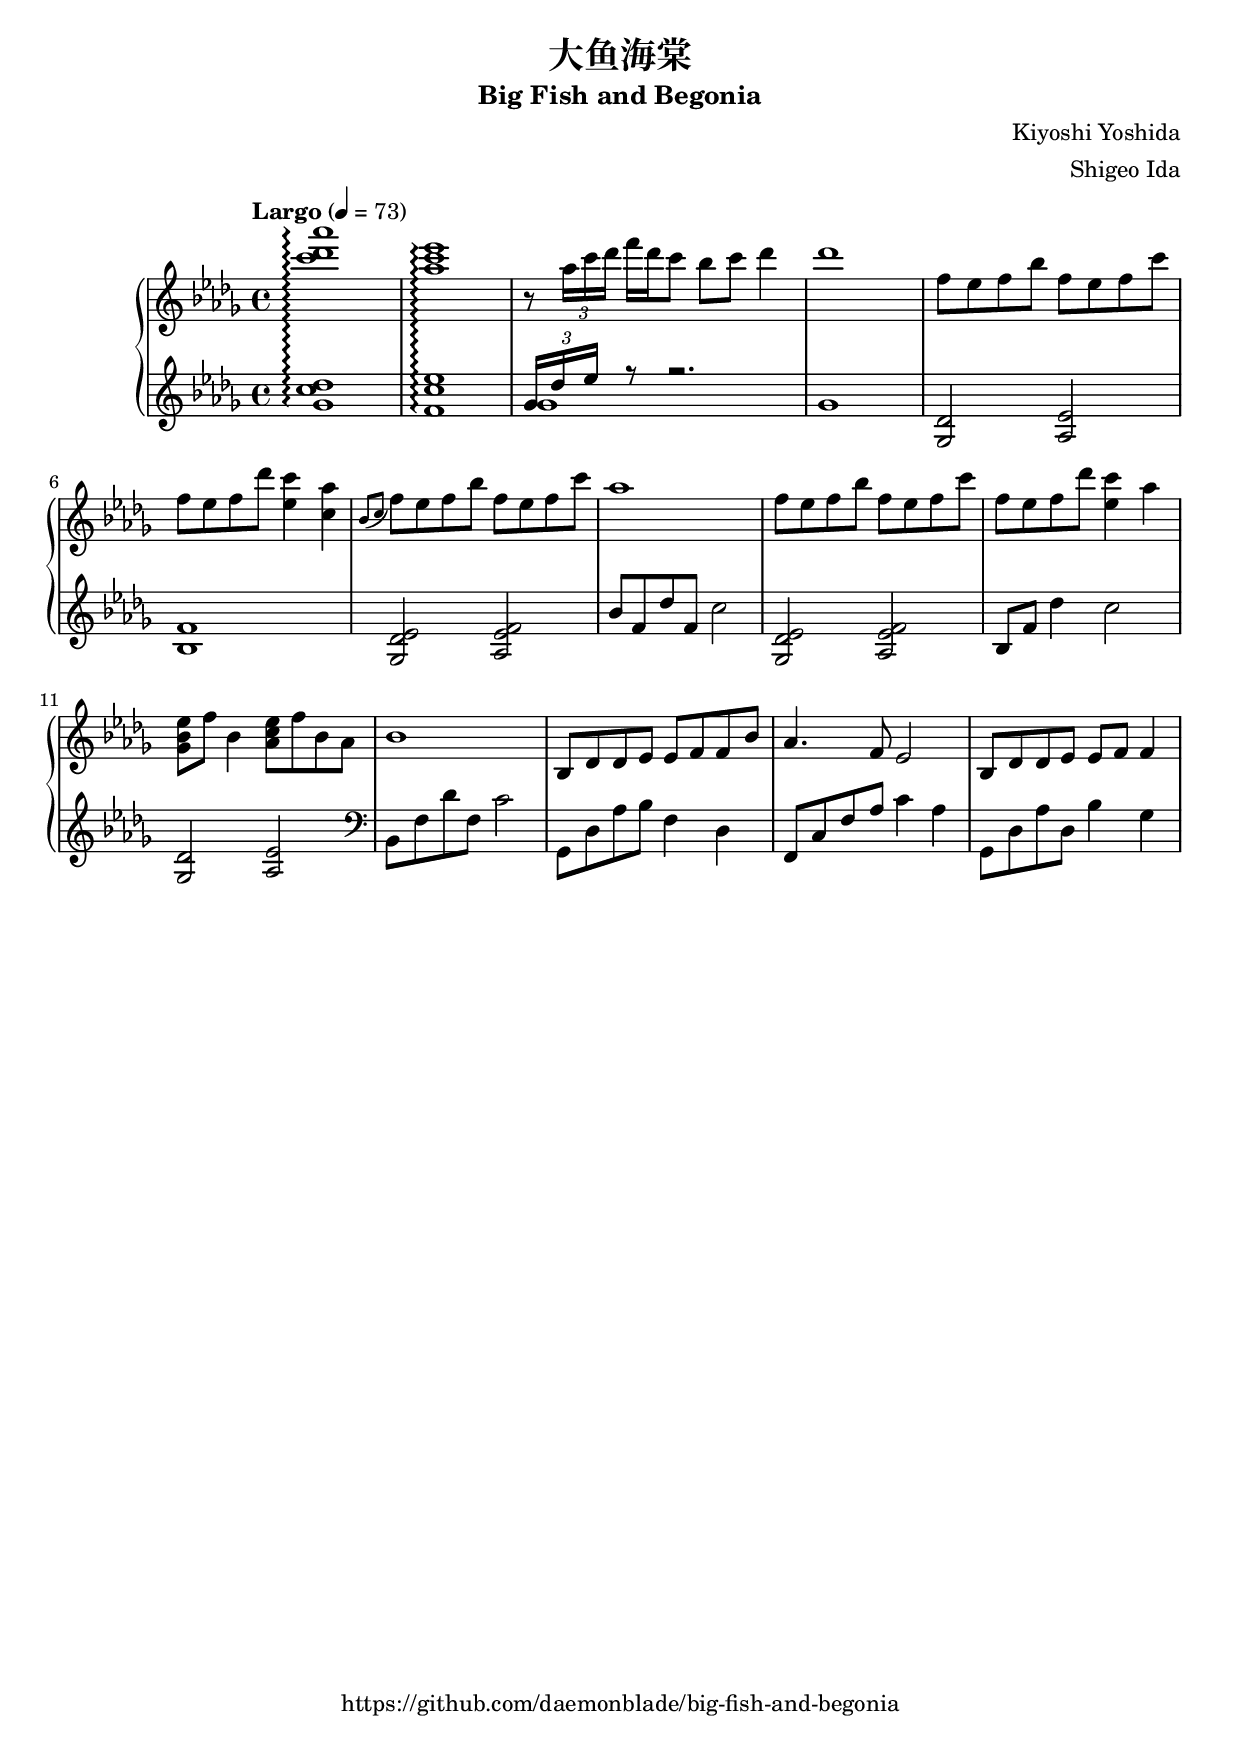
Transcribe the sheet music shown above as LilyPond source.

%
% Big Fish and Begonia
%
% copyright: 2019 Jonathan Chen
% source: https://github.com/daemonblade/big-fish-and-begonia
% style: indent 2 spaces, 80 cols, 1 bar/line
%
\version "2.19.82"

\header
{
  title = "大鱼海棠"
  subtitle = "Big Fish and Begonia"
  composer = "Kiyoshi Yoshida"
  arranger = "Shigeo Ida"
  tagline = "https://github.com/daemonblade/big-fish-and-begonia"
}

bfab_begin =
{
  \tempo "Largo" 4 = 73
  \time 4/4
  \key des \major
}

bfab_piano_upper = \relative c'''
{
  \clef treble
  <c des aes'>1\arpeggio
  <aes c ees>\arpeggio
  r8 \tuplet 3/2 {aes16 c des} f des c8 bes c des4
  des1
  f,8 ees f bes f ees f c'
  f, ees  f des' <ees, c'>4 <c aes'>
  \acciaccatura {bes8 c} f ees f bes f ees f c'
  aes1
  f8 ees f bes f ees f c'
  f, ees f des' <ees, c'>4 aes
  <ges, bes ees>8 f' bes,4 <aes c ees>8 f' bes, aes
  bes1
  bes,8 des des ees ees f f bes
  aes4. f8 ees2
  bes8 des des ees ees f f4
}

bfab_piano_lower = \relative c''
{
  \clef treble
  <ges c des>1\arpeggio
  <f c' ees>\arpeggio
  <<
    {
      \tuplet 3/4 {ges16 des' ees} r8 r2.
    } \\
    {
      ges,1
      ges
    }
  >>
  <ges, des'>2 <aes ees'>
  <bes f'>1
  <ges des' ees>2 <aes ees' f>
  bes'8 f des' f, c'2
  <ges, des' ees> <aes ees' f>
  bes8 f' des'4 c2
  <ges, des'> <aes ees'>
  \clef bass
  bes,8 f' des' f, c'2
  ges,8 des' aes' bes f4 des
  f,8 c' f aes c4 aes
  ges,8 des' aes' des, bes'4 ges
}

%%%%%%%%%%%%%%%%%%%%%%%%%%%%%%%%%%%%%%%%%%%%%%%%%%%%%%%%%%%%%%%%%%%%%%%%%%%%%%%%
%
% Book Generation
%
%%%%%%%%%%%%%%%%%%%%%%%%%%%%%%%%%%%%%%%%%%%%%%%%%%%%%%%%%%%%%%%%%%%%%%%%%%%%%%%%
\book
{
  \score
  {
    \new PianoStaff
    <<
      \set PianoStaff.connectArpeggios = ##t
      \new Staff = "upper" << \bfab_begin \bfab_piano_upper >>
      \new Staff = "lower" << \bfab_begin \bfab_piano_lower >>
    >>
  }
}
